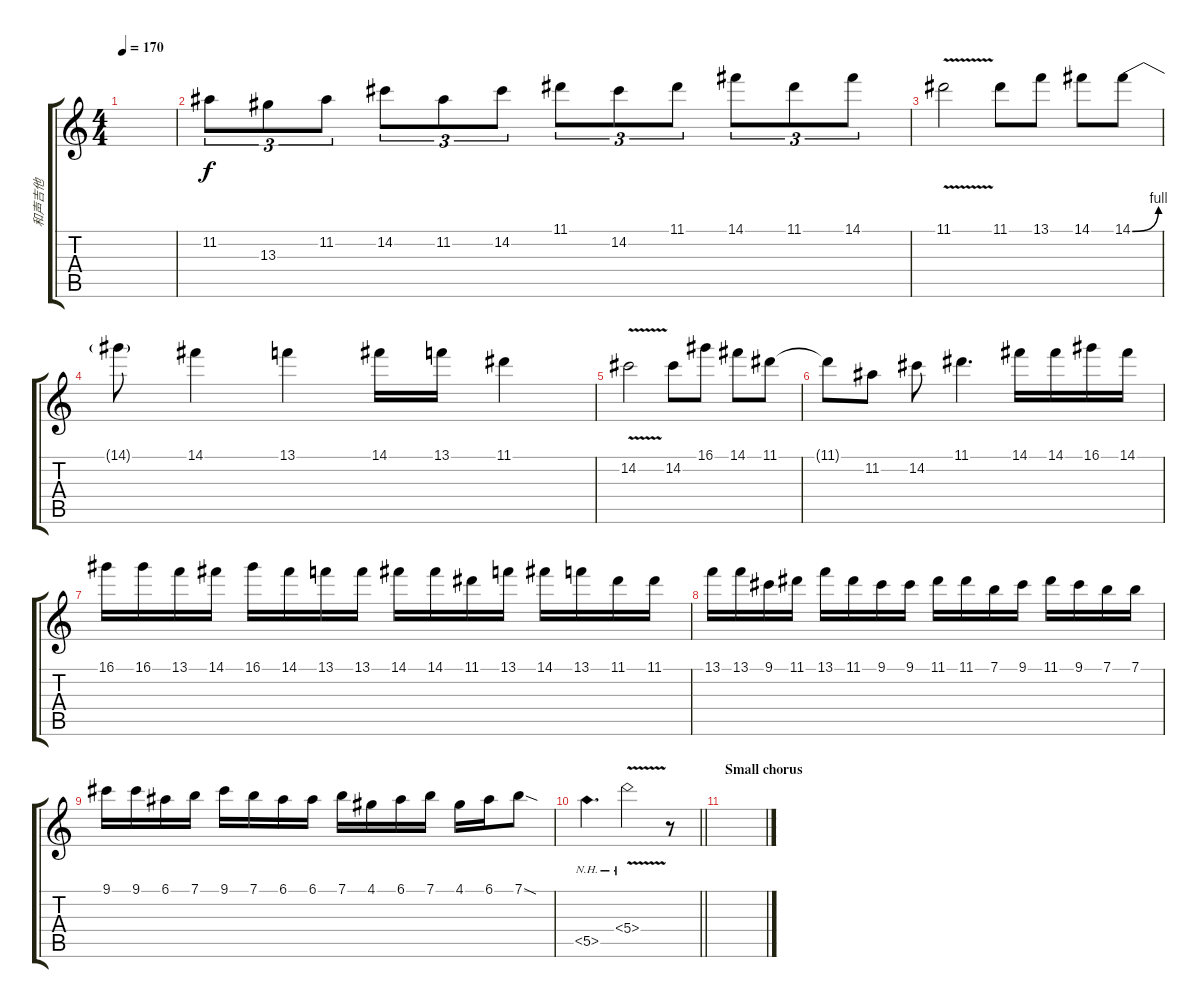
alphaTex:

\track ("和声吉他" "和声吉他") {instrument overdrivenguitar}
\staff {score tabs}
\tuning (E4 B3 G3 D3 A2 E2) {hide}
\ts (4 4)
\tempo 170
\clef g2
\ks c
|
11.2.8{tu (3 2)} 13.3.8{tu (3 2)} 11.2.8{tu (3 2)} 14.2.8{tu (3 2)} 11.2.8{tu (3 2)} 14.2.8{tu (3 2)} 11.1.8{tu (3 2)} 14.2.8{tu (3 2)} 11.1.8{tu (3 2)} 14.1.8{tu (3 2)} 11.1.8{tu (3 2)} 14.1.8{tu (3 2)} |
11.1{v}.2 11.1.8 13.1.8 14.1.8 14.1{be (bend 0 0 60 4)}.8 |
14.1{t}.8 14.1.4 13.1.4 14.1.16 13.1.16 11.1.4 |
14.2{v}.2 14.2.8 16.1.8 14.1.8 11.1.8 |
11.1{t}.8 11.2.8 14.2.8 11.1.4{d} 14.1.16 14.1.16 16.1.16 14.1.16 |
16.1.16 16.1.16 13.1.16 14.1.16 16.1.16 14.1.16 13.1.16 13.1.16 14.1.16 14.1.16 11.1.16 13.1.16 14.1.16 13.1.16 11.1.16 11.1.16 |
13.1.16 13.1.16 9.1.16 11.1.16 13.1.16 11.1.16 9.1.16 9.1.16 11.1.16 11.1.16 7.1.16 9.1.16 11.1.16 9.1.16 7.1.16 7.1.16 |
9.1.16 9.1.16 6.1.16 7.1.16 9.1.16 7.1.16 6.1.16 6.1.16 7.1.16 4.1.16 6.1.16 7.1.16 4.1.16 6.1.16 7.1{sod}.8 |
\barLineRight lightlight
5.5{nh}.4{d} 5.4{nh v}.2 r.8 |
\section ("" "Small chorus")
